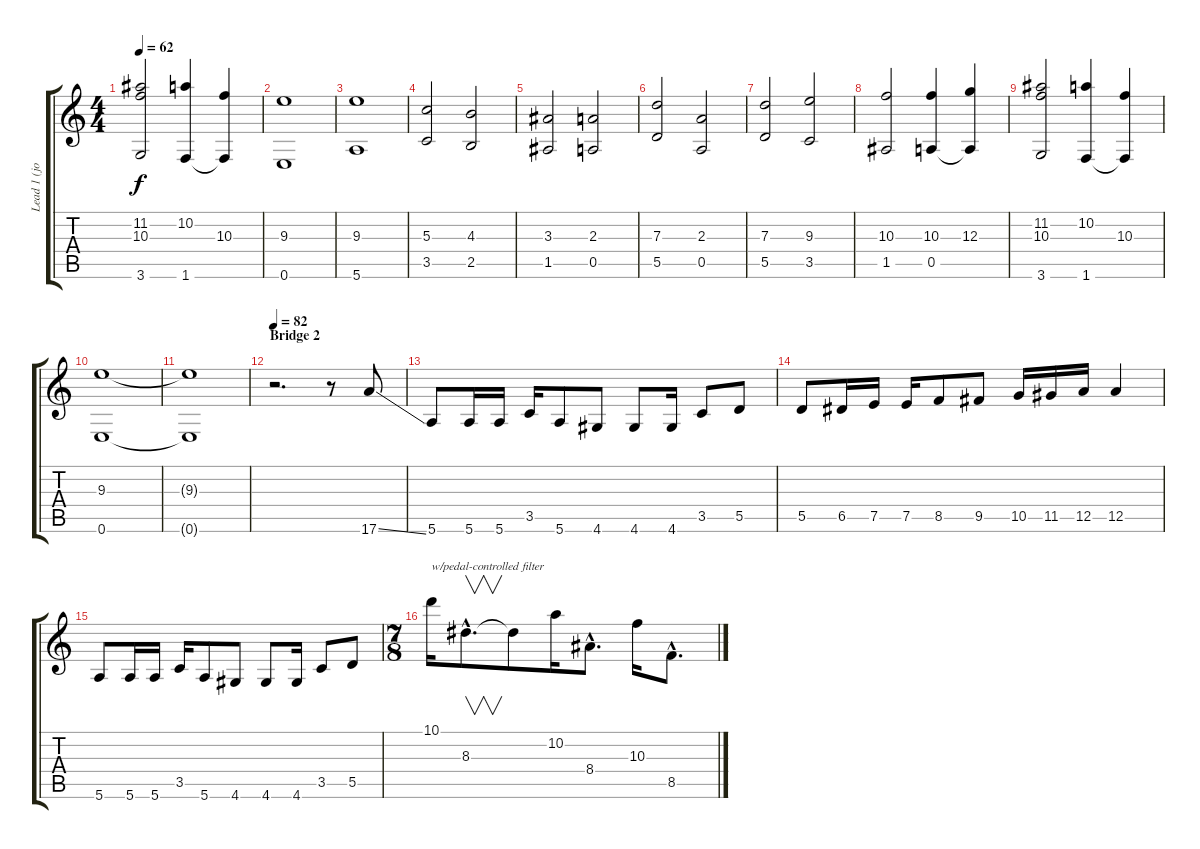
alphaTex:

\track ("Lead 1 (jonny)" "Lead 1 (jo") {instrument electricguitarjazz}
\staff {score tabs}
\tuning (E4 B3 G3 D3 A2 E2) {hide}
\ts (4 4)
\tempo 62
\clef g2
\ks c
(11.2 10.3 3.6).2{dy f} (10.2 1.6).4 (10.3 1.6{t}).4 |
(9.3 0.6).1 |
(9.3 5.6).1 |
(5.3 3.5).2 (4.3 2.5).2 |
(3.3 1.5).2 (2.3 0.5).2 |
(7.3 5.5).2 (2.3 0.5).2 |
(7.3 5.5).2 (9.3 3.5).2 |
(10.3 1.5).2 (10.3 0.5).4 (12.3 0.5{t}).4 |
(11.2 10.3 3.6).2 (10.2 1.6).4 (10.3 1.6{t}).4 |
(9.3 0.6).1 |
(9.3{t} 0.6{t}).1 |
\section ("" "Bridge 2")
\tempo 82
r.2{d volume 15 instrument overdrivenguitar} r.8 17.6{ss}.8 |
5.6.8 5.6.16 5.6.16 3.5.16 5.6.8 4.6.8 4.6.8 4.6.16 3.5.8 5.5.8 |
5.5.8 6.5.16 7.5.16 7.5.16 8.5.8 9.5.8 10.5.16 11.5.16 12.5.16 12.5.4 |
5.6.8 5.6.16 5.6.16 3.5.16 5.6.8 4.6.8 4.6.8 4.6.16 3.5.8 5.5.8 |
\ts (7 8)
10.1.16{txt "w/pedal-controlled filter"} 8.3{hac}.8{v d} 8.3{t}.8 10.2.16 8.4{hac}.8{d} 10.3.16 8.5{hac}.8{d}
